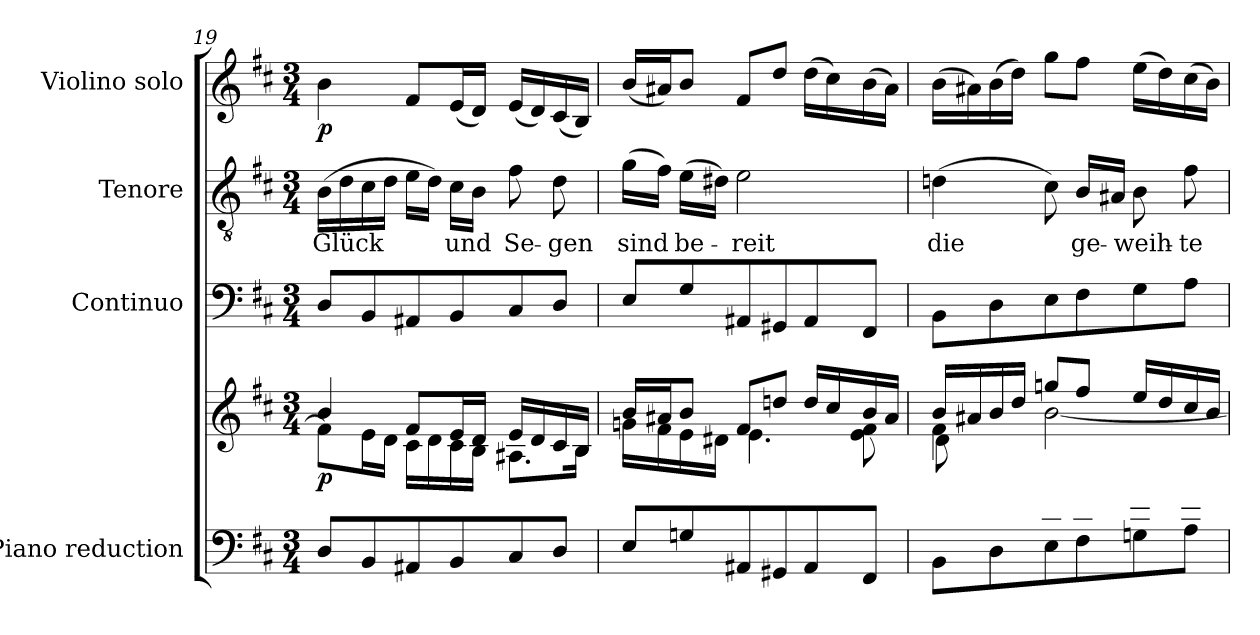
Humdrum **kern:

**kern	**kern	**dynam	**kern	**dynam	**kern	**text	**kern	**dynam
*part4	*part4	*part4	*part3	*part3	*part2	*part2	*part1	*part1
*staff5	*staff4	*staff4/5	*staff3	*staff3	*staff2	*staff2	*staff1	*staff1
*I"Piano reduction	*	*	*I"Continuo	*	*I"Tenore	*	*I"Violino solo	*
*I'Pno	*	*	*	*	*	*	*I'Vln	*
*clefF4	*clefG2	*	*clefF4	*	*clefGv2	*	*clefG2	*
*k[f#c#]	*k[f#c#]	*	*k[f#c#]	*	*k[f#c#]	*	*k[f#c#]	*
*M3/4	*M3/4	*	*M3/4	*	*M3/4	*	*M3/4	*
=19	=19	=19	=19	=19	=19	=19	=19	=19
*	*^	*	*	*	*	*	*	*
!	!	!	!LO:DY:b	!	!LO:DY:b	!	!LO:LY:b	!	!
!	!	!	!	!	!LO:DY:n=1:b	!	!	!	!
!	!	!	!	!	!LO:DY:n=2:b	!	!	!	!LO:DY:b
8D/L	4b/	8f#\L]	p	8D/L	other-dynamics p other-dynamics	(16B\LL	Glück	4b\	p
.	.	.	.	.	.	16d\	.	.	.
8BB/	.	16e\L	.	8BB/	.	16c#\	.	.	.
.	.	16d\JJ	.	.	.	16d\JJ	.	.	.
8AA#X/	8f#/L	16c#\LL	.	8AA#X/	.	16e\LL	.	8f#/L	.
.	.	16d\	.	.	.	16d\JJ)	.	.	.
!	!	!	!	!	!	!	!LO:LY:b	!	!
8BB/	16e/L	16c#\	.	8BB/	.	16c#\LL	und	(16e/L	.
.	16d/JJ	16B\JJ	.	.	.	16B\JJ	.	16d/JJ)	.
!	!	!	!	!	!	!	!LO:LY:b	!	!
8C#/	16e/LL	8.A#X\L	.	8C#/	.	8f#\	Se-	(16e/LL	.
.	16d/	.	.	.	.	.	.	16d/)	.
!	!	!	!	!	!	!	!LO:LY:b	!	!
8D/J	16c#/	.	.	8D/J	.	8d\	-gen	(16c#/	.
.	16B/JJ	16B\Jk	.	.	.	.	.	16B/JJ)	.
=20	=20	=20	=20	=20	=20	=20	=20	=20	=20
!	!	!	!	!	!	!	!LO:LY:b	!	!
8E/L	16b/LL	16gn\LL	.	8E/L	.	(16g\LL	sind	(16b/LL	.
.	16a#X/J	16f#\	.	.	.	16f#\JJ)	.	16a#X/J)	.
!	!	!	!	!	!	!	!LO:LY:b	!	!
8Gn/	8b/J	16e\	.	8G/	.	(16e\LL	be-	8b/J	.
.	.	16d#X\JJ	.	.	.	16d#X\JJ)	.	.	.
!	!	!	!	!	!	!	!LO:LY:b	!	!
8AA#X/	8f#/L	4.e\	.	8AA#X/	.	2e\	-reit	8f#/L	.
8GG#X/	8ddn/J	.	.	8GG#X/	.	.	.	8dd/J	.
8AA#/	16dd/LL	.	.	8AA#/	.	.	.	(16dd\LL	.
.	16cc#/	.	.	.	.	.	.	16cc#\)	.
8FF#/J	16b/	8e\ 8f#\	.	8FF#/J	.	.	.	(16b\	.
.	16a#/JJ	.	.	.	.	.	.	16a#\JJ)	.
=21	=21	=21	=21	=21	=21	=21	=21	=21	=21
*^	*	*^	*	*	*	*	*	*	*
!	!	!	!	!	!	!	!	!	!LO:LY:b	!	!
8ryy	8BB\L	16b/LL	4f#\	8d\L	.	8BB\L	.	(4dn\	die	(16b\LL	.
.	.	16a#X/	.	.	.	.	.	.	.	16a#X\)	.
8B/	8D\	16b/	.	2ryy	.	8D\	.	.	.	(16b\	.
.	.	16dd/JJ	.	.	.	.	.	.	.	16dd\JJ)	.
8c#/	8E\	8ggn/L	[2b\	.	.	8E\	.	8c#\)	.	8gg\L	.
!	!	!	!	!	!	!	!	!	!LO:LY:b	!	!
8d/	8F#\	8ff#/J	.	.	.	8F#\	.	16B/LL	ge-	8ff#\J	.
.	.	.	.	.	.	.	.	16A#X/JJ	.	.	.
!	!	!	!	!	!	!	!	!	!LO:LY:b	!	!
8e/	8Gn\	16ee/LL	.	.	.	8G\	.	8B\	-weih-	(16ee\LL	.
.	.	16dd/	.	.	.	.	.	.	.	16dd\)	.
!	!	!	!	!	!	!	!	!	!LO:LY:b	!	!
8f#/J	8A\J	16cc#/	.	8ryy	.	8A\J	.	8f#\	-te	(16cc#\	.
.	.	16b/JJ	.	.	.	.	.	.	.	16b\JJ)	.
*v	*v	*	*	*	*	*	*	*	*	*	*
*	*v	*v	*v	*	*	*	*	*	*	*
=	=	=	=	=	=	=	=	=
*-	*-	*-	*-	*-	*-	*-	*-	*-
